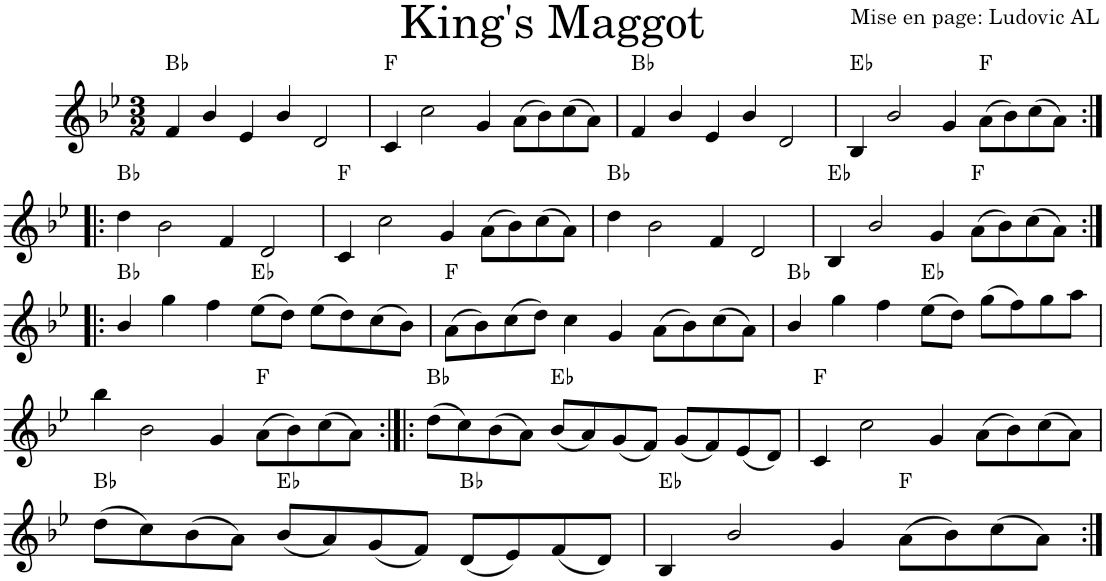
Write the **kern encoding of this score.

**kern	**harte
*part1	*part1
*staff1	*
*I"Voice	*
*I'V	*
*clefG2	*
*k[b-e-]	*
*M3/2	*
=1	=1
4f/	Bb:maj
4b-/	.
4e-/	.
4b-/	.
2d/	.
=2	=2
4c/	F:maj
2cc\	.
4g/	.
(8a\L	.
8b-\)	.
(8cc\	.
8a\J)	.
=3	=3
4f/	Bb:maj
4b-/	.
4e-/	.
4b-/	.
2d/	.
=4	=4
4B-/	Eb:maj
2b-/	.
4g/	.
(8a\L	F:maj
8b-\)	.
(8cc\	.
8a\J)	.
!!LO:LB:g=z
=5:|!|:	=5:|!|:
4dd\	Bb:maj
2b-\	.
4f/	.
2d/	.
=6	=6
4c/	F:maj
2cc\	.
4g/	.
(8a\L	.
8b-\)	.
(8cc\	.
8a\J)	.
=7	=7
4dd\	Bb:maj
2b-\	.
4f/	.
2d/	.
=8	=8
4B-/	Eb:maj
2b-/	.
4g/	.
(8a\L	F:maj
8b-\)	.
(8cc\	.
8a\J)	.
!!LO:LB:g=z
=9:|!|:	=9:|!|:
4b-/	Bb:maj
4gg\	.
4ff\	.
(>8ee-\L	Eb:maj
8dd\J)	.
(>8ee-\L	.
8dd\)	.
(>8cc\	.
8b-\J)	.
=10	=10
(>8a\L	F:maj
8b-\)	.
(>8cc\	.
8dd\J)	.
4cc\	.
4g/	.
(8a\L	.
8b-\)	.
(8cc\	.
8a\J)	.
=11	=11
4b-/	Bb:maj
4gg\	.
4ff\	.
(>8ee-\L	Eb:maj
8dd\J)	.
(>8gg\L	.
8ff\)	.
8gg\	.
8aa\J	.
!!LO:LB:g=z
=12	=12
4bb-\	.
2b-\	.
4g/	.
(8a\L	F:maj
8b-\)	.
(8cc\	.
8a\J)	.
=13:|!|:	=13:|!|:
(>8dd\L	Bb:maj
8cc\)	.
(>8b-\	.
8a\J)	.
(<8b-/L	Eb:maj
8a/)	.
(<8g/	.
8f/J)	.
(<8g/L	.
8f/)	.
(<8e-/	.
8d/J)	.
=14	=14
4c/	F:maj
2cc\	.
4g/	.
(8a\L	.
8b-\)	.
(8cc\	.
8a\J)	.
!!LO:LB:g=z
=15	=15
(>8dd\L	Bb:maj
8cc\)	.
(>8b-\	.
8a\J)	.
(<8b-/L	Eb:maj
8a/)	.
(<8g/	.
8f/J)	.
(<8d/L	Bb:maj
8e-/)	.
(<8f/	.
8d/J)	.
=16	=16
4B-/	Eb:maj
2b-/	.
4g/	.
(8a\L	F:maj
8b-\)	.
(8cc\	.
8a\J)	.
=:|!	=:|!
*-	*-
